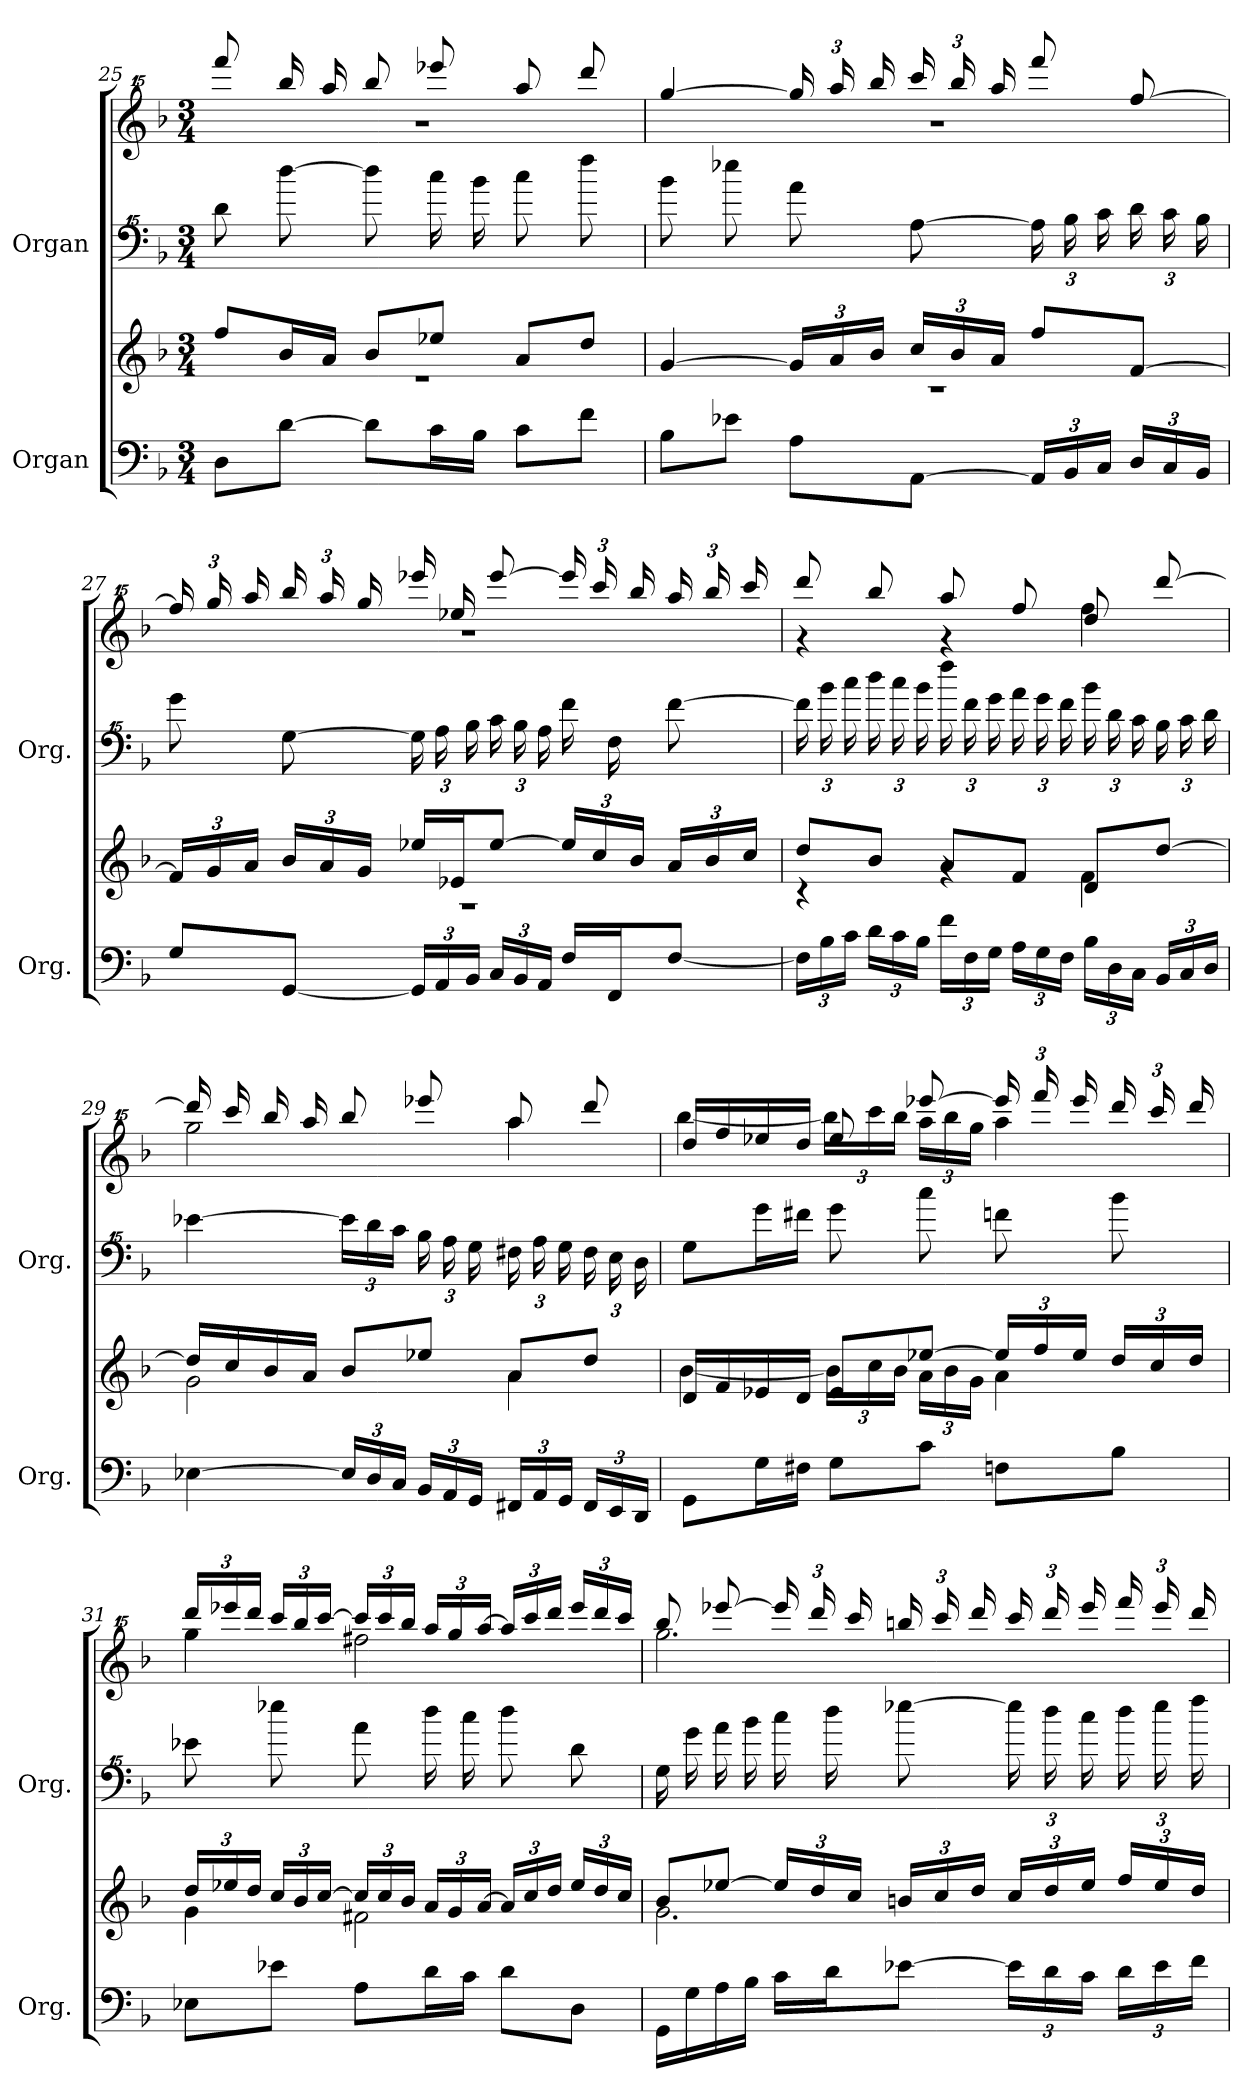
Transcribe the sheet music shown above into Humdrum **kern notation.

**kern	**kern	**kern	**kern
*part2	*part2	*part1	*part1
*staff4	*staff3	*staff2	*staff1
*I"Organ	*	*I"Organ	*
*I'Org.	*	*I'Org.	*
*clefF4	*clefG2	*clefF^^4	*clefG^^2
*k[b-]	*k[b-]	*k[b-]	*k[b-]
*M3/4	*M3/4	*M3/4	*M3/4
=25	=25	=25	=25
*	*^	*	*^
8D\L	8ff/L	2.r	8ddd\	8fffff/	2.r
[8d\J	16b-/L	.	[8dddd\	16bbbb-/	.
.	16a/JJ	.	.	16aaaa/	.
8d\L]	8b-/L	.	8dddd\]	8bbbb-/	.
16c\L	8ee-X/J	.	16cccc\	8eeeee-X/	.
16B-\JJ	.	.	16bbb-\	.	.
8c\L	8a/L	.	8cccc\	8aaaa/	.
8f\J	8dd/J	.	8ffff\	8ddddd/	.
!!LO:LB:g=z	!!
=26	=26	=26	=26	=26	=26
8B-\L	[4g/	2.r	8bbb-\	[4gggg/	2.r
8e-X\J	.	.	8eeee-X\	.	.
*	*Xbrackettup	*	*	*Xbrackettup	*
8A\L	24g/LL]	.	8aaa\	24gggg/]	.
.	24a/	.	.	24aaaa/	.
.	24b-/JJ	.	.	24bbbb-/	.
[8AA\J	24cc/LL	.	[8aa\	24ccccc/	.
.	24b-/	.	.	24bbbb-/	.
.	24a/JJ	.	.	24aaaa/	.
*Xbrackettup	*	*	*Xbrackettup	*	*
24AA/LL]	8ff/L	.	24aa\]	8fffff/	.
24BB-/	.	.	24bb-\	.	.
24C/JJ	.	.	24ccc\	.	.
24D/LL	[8f/J	.	24ddd\	[8ffff/	.
24C/	.	.	24ccc\	.	.
24BB-/JJ	.	.	24bb-\	.	.
=27	=27	=27	=27	=27	=27
8G/L	24f/LL]	2.r	8ggg\	24ffff/]	2.r
.	24g/	.	.	24gggg/	.
.	24a/JJ	.	.	24aaaa/	.
[8GG/J	24b-/LL	.	[8gg\	24bbbb-/	.
.	24a/	.	.	24aaaa/	.
.	24g/JJ	.	.	24gggg/	.
24GG/LL]	16ee-X/LL	.	24gg\]	16eeeee-X/	.
24AA/	.	.	24aa\	.	.
.	16e-X/J	.	.	16eeee-X/	.
24BB-/JJ	.	.	24bb-\	.	.
24C/LL	[8ee-/J	.	24ccc\	[8eeeee-/	.
24BB-/	.	.	24bb-\	.	.
24AA/JJ	.	.	24aa\	.	.
16F/LL	24ee-/LL]	.	16fff\	24eeeee-/]	.
.	24cc/	.	.	24ccccc/	.
16FF/J	.	.	16ff\	.	.
.	24b-/JJ	.	.	24bbbb-/	.
[8F/J	24a/LL	.	[8fff\	24aaaa/	.
.	24b-/	.	.	24bbbb-/	.
.	24cc/JJ	.	.	24ccccc/	.
=28	=28	=28	=28	=28	=28
24F\LL]	8dd/L	4r	24fff\]	8ddddd/	4r
24B-\	.	.	24bbb-\	.	.
24c\JJ	.	.	24cccc\	.	.
24d\LL	8b-/J	.	24dddd\	8bbbb-/	.
24c\	.	.	24cccc\	.	.
24B-\JJ	.	.	24bbb-\	.	.
24f\LL	8a/L	4rg	24ffff\	8aaaa/	4rggg
24F\	.	.	24fff\	.	.
24G\JJ	.	.	24ggg\	.	.
24A\LL	8f/J	.	24aaa\	8ffff/	.
24G\	.	.	24ggg\	.	.
24F\JJ	.	.	24fff\	.	.
24B-\LL	8d/L	4f\	24bbb-\	8dddd/	4ffff\
24D\	.	.	24ddd\	.	.
24C\JJ	.	.	24ccc\	.	.
24BB-/LL	[8dd/J	.	24bb-\	[8ddddd/	.
24C/	.	.	24ccc\	.	.
24D/JJ	.	.	24ddd\	.	.
!!LO:PB:g=z	!!
=29	=29	=29	=29	=29	=29
[4E-X\	16dd/LL]	2g\	[4eee-X\	16ddddd/]	2gggg\
.	16cc/	.	.	16ccccc/	.
.	16b-/	.	.	16bbbb-/	.
.	16a/JJ	.	.	16aaaa/	.
24E-/LL]	8b-/L	.	24eee-\LL]	8bbbb-/	.
24D/	.	.	24ddd\	.	.
24C/JJ	.	.	24ccc\JJ	.	.
24BB-/LL	8ee-X/J	.	24bb-\	8eeeee-X/	.
24AA/	.	.	24aa\	.	.
24GG/JJ	.	.	24gg\	.	.
24FF#X/LL	8a/L	4a\	24ff#X\	8aaaa/	4aaaa\
24AA/	.	.	24aa\	.	.
24GG/JJ	.	.	24gg\	.	.
24FF#/LL	8dd/J	.	24ff#\	8ddddd/	.
24EE/	.	.	24ee\	.	.
24DD/JJ	.	.	24dd\	.	.
=30	=30	=30	=30	=30	=30
8GG\L	16d/LL	[4b-\	8gg\L	16dddd/LL	[4bbbb-\
.	16f/	.	.	16ffff/	.
16G\L	16e-X/	.	16ggg\L	16eeee-X/	.
16F#X\JJ	16d/JJ	.	16fff#X\JJ	16dddd/JJ	.
8G\L	8e-/L	24b-\LL]	8ggg\	8eeee-/	24bbbb-\LL]
.	.	24cc\	.	.	24ccccc\
.	.	24b-\JJ	.	.	24bbbb-\JJ
8c\J	[8ee-X/J	24a\LL	8cccc\	[8eeeee-X/	24aaaa\LL
.	.	24b-\	.	.	24bbbb-\
.	.	24g\JJ	.	.	24gggg\JJ
8Fn\L	24ee-/LL]	4a\	8fffn\	24eeeee-/]	4aaaa\
.	24ff/	.	.	24fffff/	.
.	24ee-/JJ	.	.	24eeeee-/	.
8B-\J	24dd/LL	.	8bbb-\	24ddddd/	.
.	24cc/	.	.	24ccccc/	.
.	24dd/JJ	.	.	24ddddd/	.
=31	=31	=31	=31	=31	=31
8E-X\L	24dd/LL	4g\	8eee-X\	24ddddd/LL	4gggg\
.	24ee-X/	.	.	24eeeee-X/	.
.	24dd/JJ	.	.	24ddddd/JJ	.
8e-X\J	24cc/LL	.	8eeee-X\	24ccccc/LL	.
.	24b-/	.	.	24bbbb-/	.
.	[24cc/JJ	.	.	[24ccccc/JJ	.
8A\L	24cc/LL]	2f#X\	8aaa\	24ccccc/LL]	2ffff#X\
.	24cc/	.	.	24ccccc/	.
.	24b-/JJ	.	.	24bbbb-/JJ	.
16d\L	24a/LL	.	16dddd\	24aaaa/LL	.
.	24g/	.	.	24gggg/	.
16c\JJ	.	.	16cccc\	.	.
.	[24a/JJ	.	.	[24aaaa/JJ	.
8d\L	24a/LL]	.	8dddd\	24aaaa/LL]	.
.	24cc/	.	.	24ccccc/	.
.	24dd/JJ	.	.	24ddddd/JJ	.
8D\J	24ee-/LL	.	8ddd\	24eeeee-/LL	.
.	24dd/	.	.	24ddddd/	.
.	24cc/JJ	.	.	24ccccc/JJ	.
!!LO:LB:g=z	!!
=32	=32	=32	=32	=32	=32
16GG\LL	8b-/L	2.g\	16gg\	8bbbb-/	2.gggg\
16G\	.	.	16ggg\	.	.
16A\	[8ee-X/J	.	16aaa\	[8eeeee-X/	.
16B-\JJ	.	.	16bbb-\	.	.
16c\LL	24ee-/LL]	.	16cccc\	24eeeee-/]	.
.	24dd/	.	.	24ddddd/	.
16d\J	.	.	16dddd\	.	.
.	24cc/JJ	.	.	24ccccc/	.
[8e-X\J	24bn/LL	.	[8eeee-X\	24bbbbn/	.
.	24cc/	.	.	24ccccc/	.
.	24dd/JJ	.	.	24ddddd/	.
24e-\LL]	24cc/LL	.	24eeee-\]	24ccccc/	.
24d\	24dd/	.	24dddd\	24ddddd/	.
24c\JJ	24ee-/JJ	.	24cccc\	24eeeee-/	.
24d\LL	24ff/LL	.	24dddd\	24fffff/	.
24e-\	24ee-/	.	24eeee-\	24eeeee-/	.
24f\JJ	24dd/JJ	.	24ffff\	24ddddd/	.
*	*v	*v	*	*v	*v
=	=	=	=
*-	*-	*-	*-
